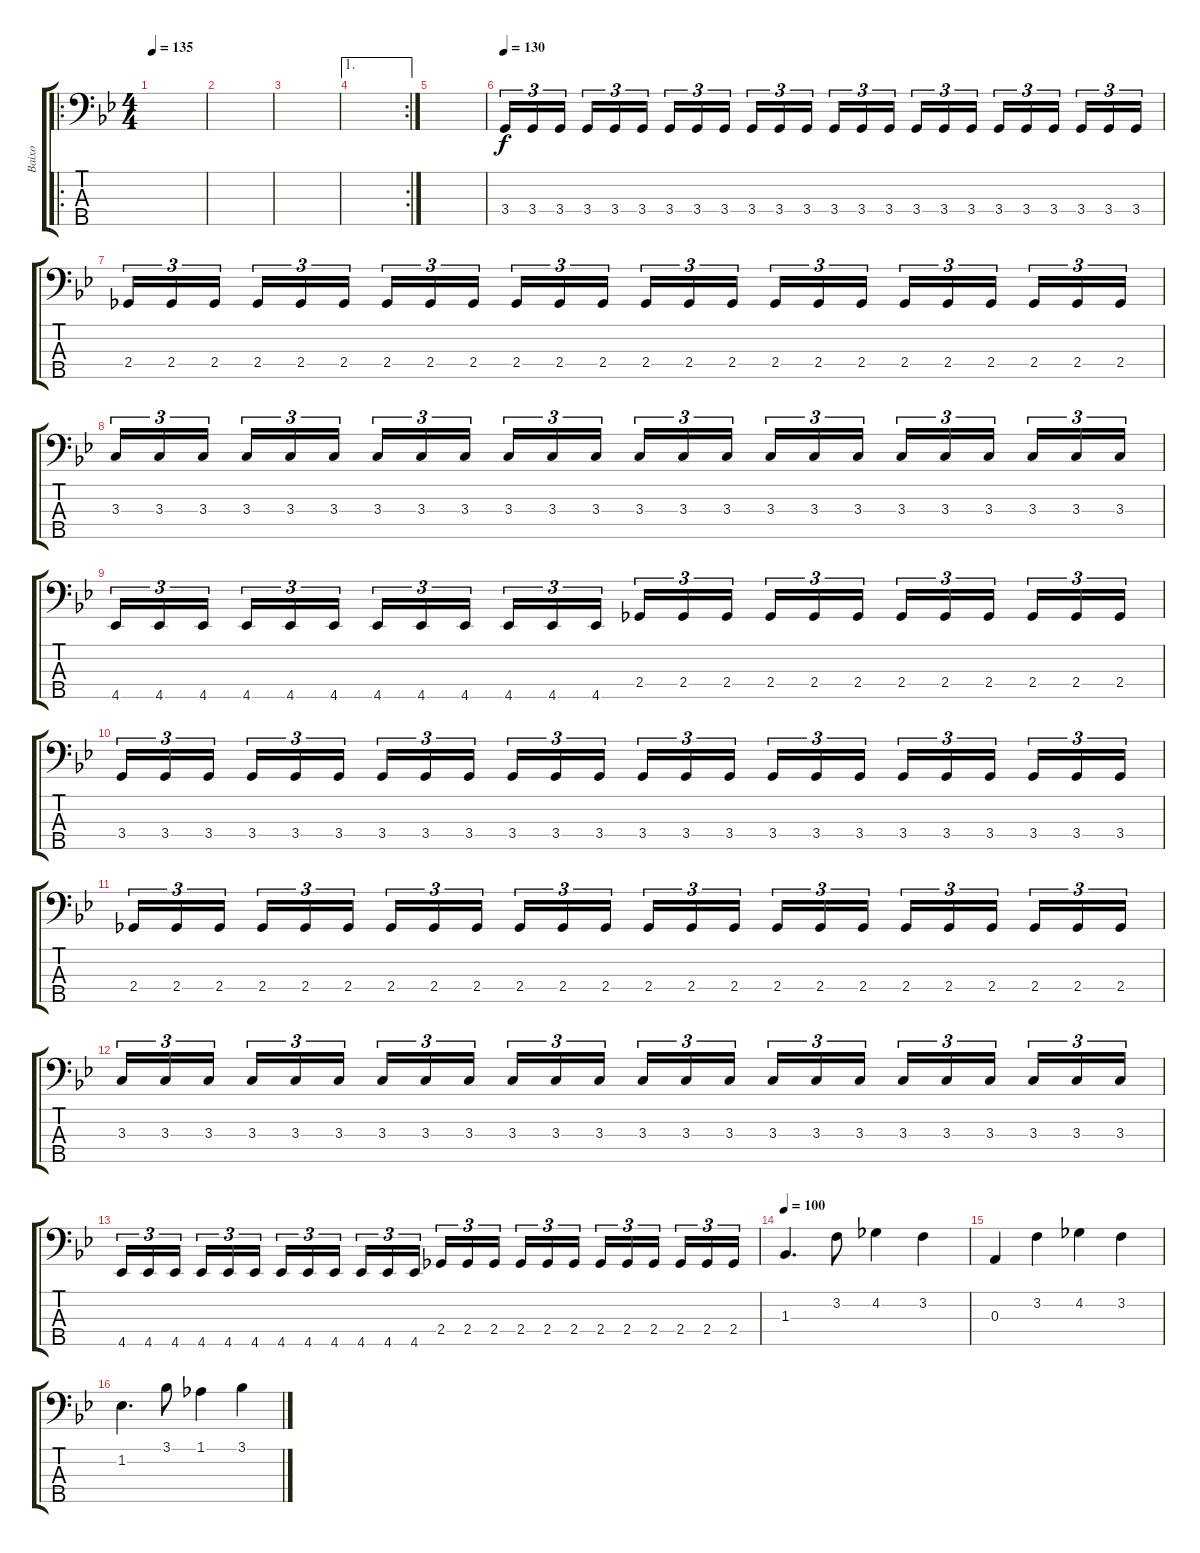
\track ("Baixo" "Baixo") {instrument electricbassfinger}
\staff {score tabs}
\tuning (G2 D2 A1 E1 B0) {hide}
\ro
\ts (4 4)
\tempo 135
\clef f4
\ks gminor
|
|
|
\ae 1
\rc 2
|
|
\tempo 130
3.4.16{tu (3 2)} 3.4.16{tu (3 2)} 3.4.16{tu (3 2) beam splitsecondary} 3.4.16{tu (3 2)} 3.4.16{tu (3 2)} 3.4.16{tu (3 2)} 3.4.16{tu (3 2)} 3.4.16{tu (3 2)} 3.4.16{tu (3 2) beam splitsecondary} 3.4.16{tu (3 2)} 3.4.16{tu (3 2)} 3.4.16{tu (3 2)} 3.4.16{tu (3 2)} 3.4.16{tu (3 2)} 3.4.16{tu (3 2) beam splitsecondary} 3.4.16{tu (3 2)} 3.4.16{tu (3 2)} 3.4.16{tu (3 2)} 3.4.16{tu (3 2)} 3.4.16{tu (3 2)} 3.4.16{tu (3 2) beam splitsecondary} 3.4.16{tu (3 2)} 3.4.16{tu (3 2)} 3.4.16{tu (3 2)} |
2.4.16{tu (3 2)} 2.4.16{tu (3 2)} 2.4.16{tu (3 2) beam splitsecondary} 2.4.16{tu (3 2)} 2.4.16{tu (3 2)} 2.4.16{tu (3 2)} 2.4.16{tu (3 2)} 2.4.16{tu (3 2)} 2.4.16{tu (3 2) beam splitsecondary} 2.4.16{tu (3 2)} 2.4.16{tu (3 2)} 2.4.16{tu (3 2)} 2.4.16{tu (3 2)} 2.4.16{tu (3 2)} 2.4.16{tu (3 2) beam splitsecondary} 2.4.16{tu (3 2)} 2.4.16{tu (3 2)} 2.4.16{tu (3 2)} 2.4.16{tu (3 2)} 2.4.16{tu (3 2)} 2.4.16{tu (3 2) beam splitsecondary} 2.4.16{tu (3 2)} 2.4.16{tu (3 2)} 2.4.16{tu (3 2)} |
3.3.16{tu (3 2)} 3.3.16{tu (3 2)} 3.3.16{tu (3 2) beam splitsecondary} 3.3.16{tu (3 2)} 3.3.16{tu (3 2)} 3.3.16{tu (3 2)} 3.3.16{tu (3 2)} 3.3.16{tu (3 2)} 3.3.16{tu (3 2) beam splitsecondary} 3.3.16{tu (3 2)} 3.3.16{tu (3 2)} 3.3.16{tu (3 2)} 3.3.16{tu (3 2)} 3.3.16{tu (3 2)} 3.3.16{tu (3 2) beam splitsecondary} 3.3.16{tu (3 2)} 3.3.16{tu (3 2)} 3.3.16{tu (3 2)} 3.3.16{tu (3 2)} 3.3.16{tu (3 2)} 3.3.16{tu (3 2) beam splitsecondary} 3.3.16{tu (3 2)} 3.3.16{tu (3 2)} 3.3.16{tu (3 2)} |
4.5.16{tu (3 2)} 4.5.16{tu (3 2)} 4.5.16{tu (3 2) beam splitsecondary} 4.5.16{tu (3 2)} 4.5.16{tu (3 2)} 4.5.16{tu (3 2)} 4.5.16{tu (3 2)} 4.5.16{tu (3 2)} 4.5.16{tu (3 2) beam splitsecondary} 4.5.16{tu (3 2)} 4.5.16{tu (3 2)} 4.5.16{tu (3 2)} 2.4.16{tu (3 2)} 2.4.16{tu (3 2)} 2.4.16{tu (3 2) beam splitsecondary} 2.4.16{tu (3 2)} 2.4.16{tu (3 2)} 2.4.16{tu (3 2)} 2.4.16{tu (3 2)} 2.4.16{tu (3 2)} 2.4.16{tu (3 2) beam splitsecondary} 2.4.16{tu (3 2)} 2.4.16{tu (3 2)} 2.4.16{tu (3 2)} |
3.4.16{tu (3 2)} 3.4.16{tu (3 2)} 3.4.16{tu (3 2) beam splitsecondary} 3.4.16{tu (3 2)} 3.4.16{tu (3 2)} 3.4.16{tu (3 2)} 3.4.16{tu (3 2)} 3.4.16{tu (3 2)} 3.4.16{tu (3 2) beam splitsecondary} 3.4.16{tu (3 2)} 3.4.16{tu (3 2)} 3.4.16{tu (3 2)} 3.4.16{tu (3 2)} 3.4.16{tu (3 2)} 3.4.16{tu (3 2) beam splitsecondary} 3.4.16{tu (3 2)} 3.4.16{tu (3 2)} 3.4.16{tu (3 2)} 3.4.16{tu (3 2)} 3.4.16{tu (3 2)} 3.4.16{tu (3 2) beam splitsecondary} 3.4.16{tu (3 2)} 3.4.16{tu (3 2)} 3.4.16{tu (3 2)} |
2.4.16{tu (3 2)} 2.4.16{tu (3 2)} 2.4.16{tu (3 2) beam splitsecondary} 2.4.16{tu (3 2)} 2.4.16{tu (3 2)} 2.4.16{tu (3 2)} 2.4.16{tu (3 2)} 2.4.16{tu (3 2)} 2.4.16{tu (3 2) beam splitsecondary} 2.4.16{tu (3 2)} 2.4.16{tu (3 2)} 2.4.16{tu (3 2)} 2.4.16{tu (3 2)} 2.4.16{tu (3 2)} 2.4.16{tu (3 2) beam splitsecondary} 2.4.16{tu (3 2)} 2.4.16{tu (3 2)} 2.4.16{tu (3 2)} 2.4.16{tu (3 2)} 2.4.16{tu (3 2)} 2.4.16{tu (3 2) beam splitsecondary} 2.4.16{tu (3 2)} 2.4.16{tu (3 2)} 2.4.16{tu (3 2)} |
3.3.16{tu (3 2)} 3.3.16{tu (3 2)} 3.3.16{tu (3 2) beam splitsecondary} 3.3.16{tu (3 2)} 3.3.16{tu (3 2)} 3.3.16{tu (3 2)} 3.3.16{tu (3 2)} 3.3.16{tu (3 2)} 3.3.16{tu (3 2) beam splitsecondary} 3.3.16{tu (3 2)} 3.3.16{tu (3 2)} 3.3.16{tu (3 2)} 3.3.16{tu (3 2)} 3.3.16{tu (3 2)} 3.3.16{tu (3 2) beam splitsecondary} 3.3.16{tu (3 2)} 3.3.16{tu (3 2)} 3.3.16{tu (3 2)} 3.3.16{tu (3 2)} 3.3.16{tu (3 2)} 3.3.16{tu (3 2) beam splitsecondary} 3.3.16{tu (3 2)} 3.3.16{tu (3 2)} 3.3.16{tu (3 2)} |
4.5.16{tu (3 2)} 4.5.16{tu (3 2)} 4.5.16{tu (3 2) beam splitsecondary} 4.5.16{tu (3 2)} 4.5.16{tu (3 2)} 4.5.16{tu (3 2)} 4.5.16{tu (3 2)} 4.5.16{tu (3 2)} 4.5.16{tu (3 2) beam splitsecondary} 4.5.16{tu (3 2)} 4.5.16{tu (3 2)} 4.5.16{tu (3 2)} 2.4.16{tu (3 2)} 2.4.16{tu (3 2)} 2.4.16{tu (3 2) beam splitsecondary} 2.4.16{tu (3 2)} 2.4.16{tu (3 2)} 2.4.16{tu (3 2)} 2.4.16{tu (3 2)} 2.4.16{tu (3 2)} 2.4.16{tu (3 2) beam splitsecondary} 2.4.16{tu (3 2)} 2.4.16{tu (3 2)} 2.4.16{tu (3 2)} |
\tempo 100
1.3.4{d} 3.2.8 4.2.4 3.2.4 |
0.3.4 3.2.4 4.2.4 3.2.4 |
1.2.4{d} 3.1.8 1.1.4 3.1.4
